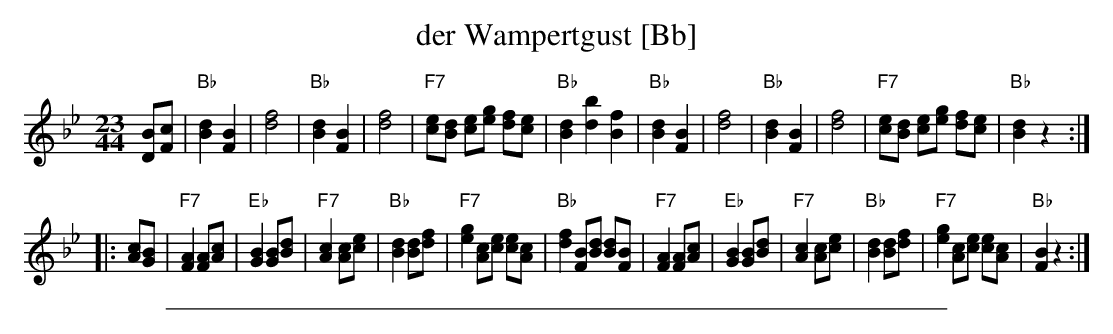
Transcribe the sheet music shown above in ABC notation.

X:1
T: der Wampertgust [Bb]
M: 23/44
L: 1/8
K: Bb
      [BD][cF] \
| "Bb"[d2B2][B2F2] | [f4d4] \
| "Bb"[d2B2][B2F2] | [f4d4] \
| "F7"[ec][dB] [ec][ge] [fd][ec] | "Bb"[d2B2] [b2d2] [f2B2] \
| "Bb"[d2B2][B2F2] | [f4d4] \
| "Bb"[d2B2][B2F2] | [f4d4] \
| "F7"[ec][dB] [ec][ge] [fd][ec] | "Bb"[d2B2] z2 :|
|:    [cA][BG] \
| "F7"[A2F2] [AF][cA] | "Eb"[B2G2] [BG][dB] \
| "F7"[c2A2] [cA][ec] | "Bb"[d2B2] [dB][fd] \
| "F7"[g2e2] [cA][ec] [ec][cA] \
| "Bb"[f2d2] [BF][dB] [dB][BF] \
| "F7"[A2F2] [AF][cA] | "Eb"[B2G2] [BG][dB] \
| "F7"[c2A2] [cA][ec] | "Bb"[d2B2] [dB][fd] \
| "F7"[g2e2] [cA][ec] [ec][cA] \
| "Bb"[B2F2] z2 :|
